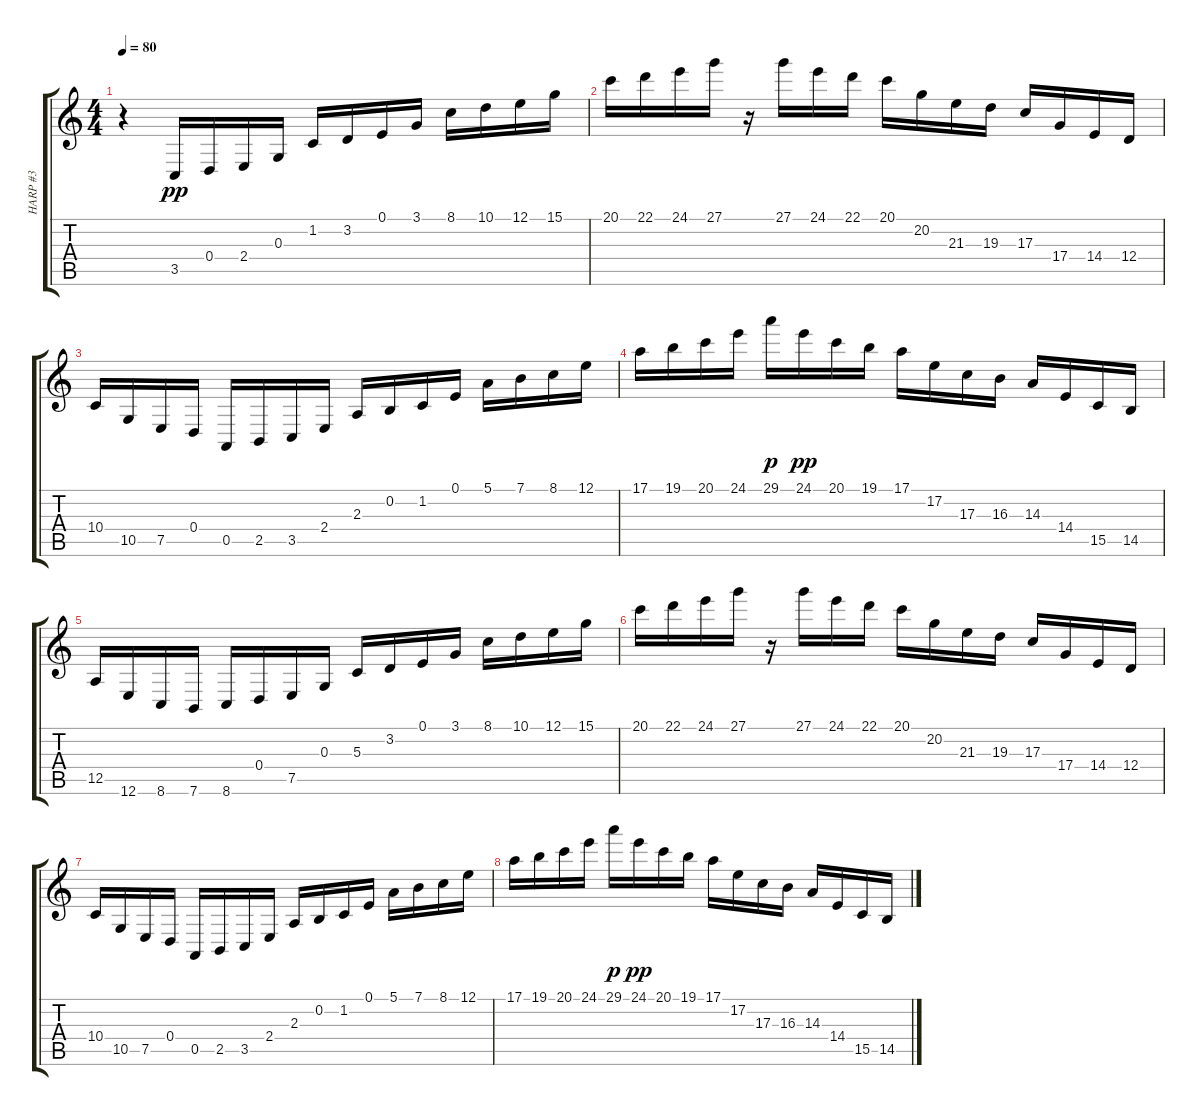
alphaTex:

\track ("HARP #3" "HARP #3") {instrument orchestralharp}
\staff {score tabs}
\tuning (E4 B3 G3 D3 A2 E2) {hide}
\ts (4 4)
\tempo 80
\clef g2
\ks c
r.4{dy pp instrument orchestralharp} 3.5.16 0.4.16 2.4.16 0.3.16 1.2.16 3.2.16 0.1.16 3.1.16 8.1.16 10.1.16 12.1.16 15.1.16 |
20.1.16 22.1.16 24.1.16 27.1.16 r.16 27.1.16 24.1.16 22.1.16 20.1.16 20.2.16 21.3.16 19.3.16 17.3.16 17.4.16 14.4.16 12.4.16 |
10.4.16 10.5.16 7.5.16 0.4.16 0.5.16 2.5.16 3.5.16 2.4.16 2.3.16 0.2.16 1.2.16 0.1.16 5.1.16 7.1.16 8.1.16 12.1.16 |
17.1.16 19.1.16 20.1.16 24.1.16 29.1.16{dy p} 24.1.16{dy pp} 20.1.16 19.1.16 17.1.16 17.2.16 17.3.16 16.3.16 14.3.16 14.4.16 15.5.16 14.5.16 |
12.5.16 12.6.16 8.6.16 7.6.16 8.6.16 0.4.16 7.5.16 0.3.16 5.3.16 3.2.16 0.1.16 3.1.16 8.1.16 10.1.16 12.1.16 15.1.16 |
20.1.16 22.1.16 24.1.16 27.1.16 r.16 27.1.16 24.1.16 22.1.16 20.1.16 20.2.16 21.3.16 19.3.16 17.3.16 17.4.16 14.4.16 12.4.16 |
10.4.16 10.5.16 7.5.16 0.4.16 0.5.16 2.5.16 3.5.16 2.4.16 2.3.16 0.2.16 1.2.16 0.1.16 5.1.16 7.1.16 8.1.16 12.1.16 |
17.1.16 19.1.16 20.1.16 24.1.16 29.1.16{dy p} 24.1.16{dy pp} 20.1.16 19.1.16 17.1.16 17.2.16 17.3.16 16.3.16 14.3.16 14.4.16 15.5.16 14.5.16
